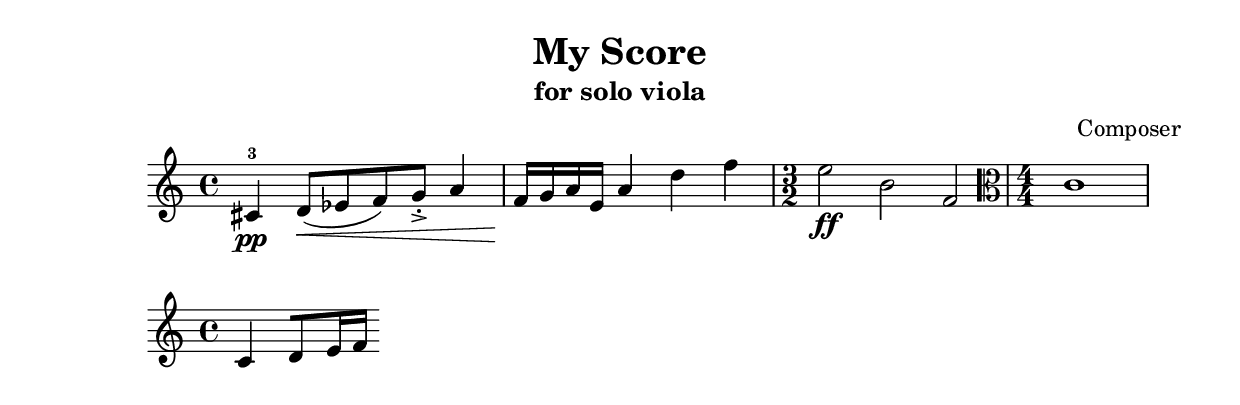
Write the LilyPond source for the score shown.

\version "2.18.2"

\header {
  title = "My Score"
  composer = "Composer"
  subtitle = "for solo viola"
}

\language "english"

\relative c'
{
  cs4\pp-3 d8\<([ ef f) g->-.] a4 | %m1
  f16\! g a e a4 d f | %m2
  \time 3/2
  e2\ff b f  | %m3
  \clef alto
  \numericTimeSignature \time 4/4
  c1 | %m4

}

\relative c'

{c4 [d8 e16 f16] }